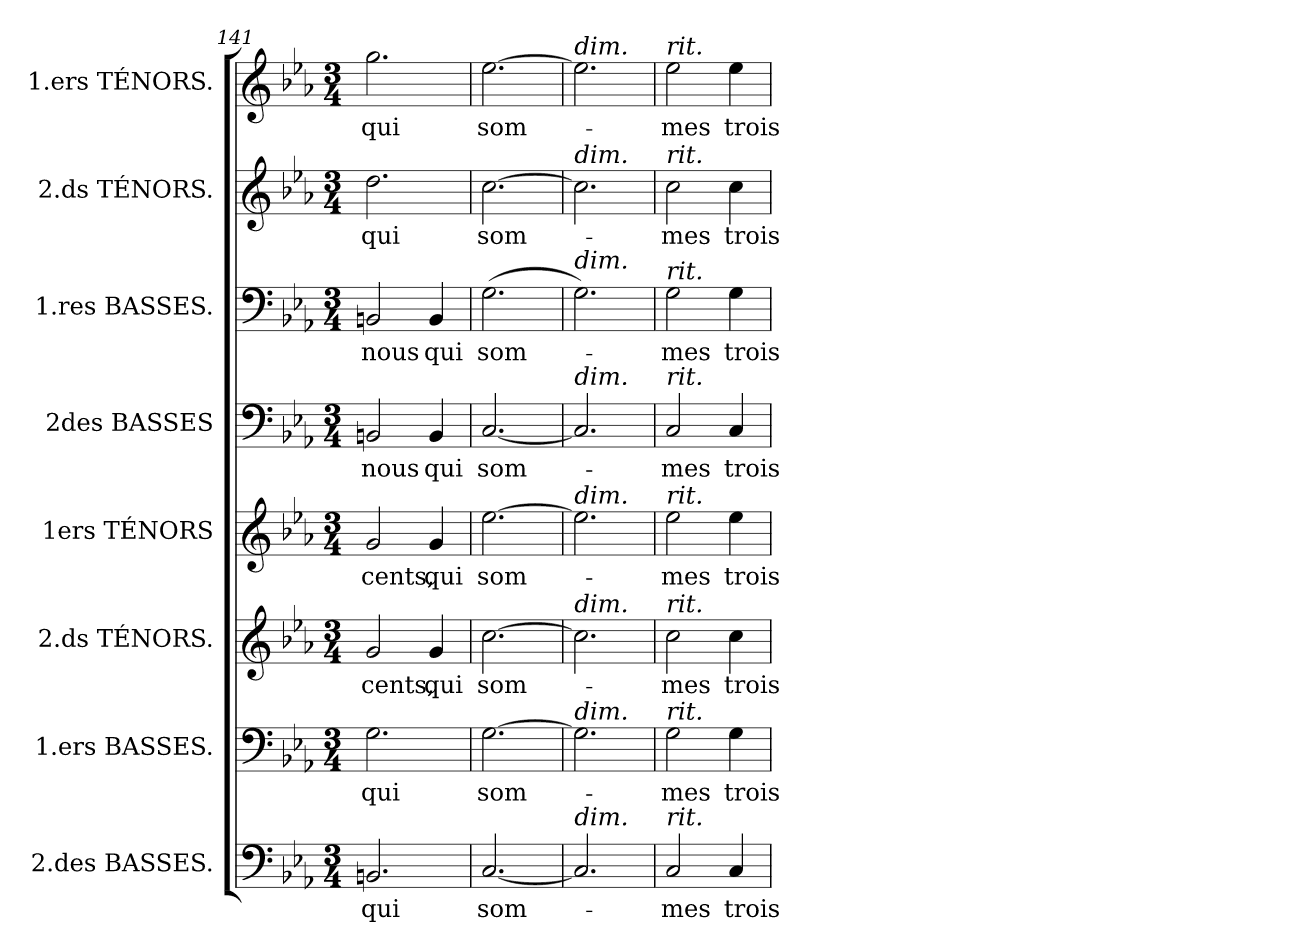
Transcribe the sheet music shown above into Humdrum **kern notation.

**kern	**text	**kern	**text	**kern	**text	**kern	**text	**kern	**text	**kern	**text	**kern	**text	**kern	**text
*part8	*part8	*part7	*part7	*part6	*part6	*part5	*part5	*part4	*part4	*part3	*part3	*part2	*part2	*part1	*part1
*staff8	*staff8	*staff7	*staff7	*staff6	*staff6	*staff5	*staff5	*staff4	*staff4	*staff3	*staff3	*staff2	*staff2	*staff1	*staff1
*I"2.des BASSES.	*	*I"1.ers BASSES.	*	*I"2.ds TÉNORS.	*	*I"1ers TÉNORS	*	*I"2des BASSES	*	*I"1.res BASSES.	*	*I"2.ds TÉNORS.	*	*I"1.ers TÉNORS.	*
*clefF4	*	*clefF4	*	*clefG2	*	*clefG2	*	*clefF4	*	*clefF4	*	*clefG2	*	*clefG2	*
*k[b-e-a-]	*	*k[b-e-a-]	*	*k[b-e-a-]	*	*k[b-e-a-]	*	*k[b-e-a-]	*	*k[b-e-a-]	*	*k[b-e-a-]	*	*k[b-e-a-]	*
*E-:	*	*E-:	*	*E-:	*	*E-:	*	*E-:	*	*E-:	*	*E-:	*	*E-:	*
*M3/4	*	*M3/4	*	*M3/4	*	*M3/4	*	*M3/4	*	*M3/4	*	*M3/4	*	*M3/4	*
=141	=141	=141	=141	=141	=141	=141	=141	=141	=141	=141	=141	=141	=141	=141	=141
!	!LO:LY:b	!	!	!	!	!	!	!	!	!	!	!	!	!	!
!	!	!	!LO:LY:b	!	!	!	!	!	!	!	!	!	!	!	!
!	!	!	!	!	!LO:LY:b	!	!	!	!	!	!	!	!	!	!
!	!	!	!	!	!	!	!LO:LY:b	!	!	!	!	!	!	!	!
!	!	!	!	!	!	!	!	!	!LO:LY:b	!	!	!	!	!	!
!	!	!	!	!	!	!	!	!	!	!	!LO:LY:b	!	!	!	!
!	!	!	!	!	!	!	!	!	!	!	!	!	!LO:LY:b	!	!
!	!	!	!	!	!	!	!	!	!	!	!	!	!	!	!LO:LY:b
2.BBn/	qui	2.G\	qui	2g/	cents,	2g/	cents,	2BBn/	nous	2BBn/	nous	2.dd\	qui	2.gg\	qui
!	!	!	!	!	!LO:LY:b	!	!	!	!	!	!	!	!	!	!
!	!	!	!	!	!	!	!LO:LY:b	!	!	!	!	!	!	!	!
!	!	!	!	!	!	!	!	!	!LO:LY:b	!	!	!	!	!	!
!	!	!	!	!	!	!	!	!	!	!	!LO:LY:b	!	!	!	!
.	.	.	.	4g/	qui	4g/	qui	4BB/	qui	4BB/	qui	.	.	.	.
!!LO:LB:g=z
=142	=142	=142	=142	=142	=142	=142	=142	=142	=142	=142	=142	=142	=142	=142	=142
!	!LO:LY:b	!	!	!	!	!	!	!	!	!	!	!	!	!	!
!	!	!	!LO:LY:b	!	!	!	!	!	!	!	!	!	!	!	!
!	!	!	!	!	!LO:LY:b	!	!	!	!	!	!	!	!	!	!
!	!	!	!	!	!	!	!LO:LY:b	!	!	!	!	!	!	!	!
!	!	!	!	!	!	!	!	!	!LO:LY:b	!	!	!	!	!	!
!	!	!	!	!	!	!	!	!	!	!	!LO:LY:b	!	!	!	!
!	!	!	!	!	!	!	!	!	!	!	!	!	!LO:LY:b	!	!
!	!	!	!	!	!	!	!	!	!	!	!	!	!	!	!LO:LY:b
[<2.C/	-som-	[>2.G\	-som-	[>2.cc\	-som-	[>2.ee-\	-som-	[<2.C/	-som-	(>2.G\	-som-	[>2.cc\	-som-	[>2.ee-\	som-
=143	=143	=143	=143	=143	=143	=143	=143	=143	=143	=143	=143	=143	=143	=143	=143
!	!	!	!	!	!	!	!	!	!	!	!	!	!	!LO:TX:a:i:t=dim.	!
!	!	!	!	!	!	!	!	!	!	!	!	!LO:TX:a:i:t=dim.	!	!	!
!	!	!	!	!	!	!	!	!	!	!LO:TX:a:i:t=dim.	!	!	!	!	!
!	!	!	!	!	!	!	!	!LO:TX:a:i:t=dim.	!	!	!	!	!	!	!
!	!	!	!	!	!	!LO:TX:a:i:t=dim.	!	!	!	!	!	!	!	!	!
!	!	!	!	!LO:TX:a:i:t=dim.	!	!	!	!	!	!	!	!	!	!	!
!	!	!LO:TX:a:i:t=dim.	!	!	!	!	!	!	!	!	!	!	!	!	!
!LO:TX:a:i:t=dim.	!	!	!	!	!	!	!	!	!	!	!	!	!	!	!
2.C/]	.	2.G\]	.	2.cc\]	.	2.ee-\]	.	2.C/]	.	2.G\)	.	2.cc\]	.	2.ee-\]	.
=144	=144	=144	=144	=144	=144	=144	=144	=144	=144	=144	=144	=144	=144	=144	=144
!	!LO:LY:b	!	!	!	!	!	!	!	!	!	!	!	!	!	!
!	!	!	!LO:LY:b	!	!	!	!	!	!	!	!	!	!	!	!
!	!	!	!	!	!LO:LY:b	!	!	!	!	!	!	!	!	!	!
!	!	!	!	!	!	!	!LO:LY:b	!	!	!	!	!	!	!	!
!	!	!	!	!	!	!	!	!	!LO:LY:b	!	!	!	!	!	!
!	!	!	!	!	!	!	!	!	!	!	!LO:LY:b	!	!	!	!
!	!	!	!	!	!	!	!	!	!	!	!	!	!LO:LY:b	!	!
!	!	!	!	!	!	!	!	!	!	!	!	!	!	!LO:TX:a:i:t=rit.	!
!	!	!	!	!	!	!	!	!	!	!	!	!LO:TX:a:i:t=rit.	!	!	!
!	!	!	!	!	!	!	!	!	!	!LO:TX:a:i:t=rit.	!	!	!	!	!
!	!	!	!	!	!	!	!	!LO:TX:a:i:t=rit.	!	!	!	!	!	!	!
!	!	!	!	!	!	!LO:TX:a:i:t=rit.	!	!	!	!	!	!	!	!	!
!	!	!	!	!LO:TX:a:i:t=rit.	!	!	!	!	!	!	!	!	!	!	!
!	!	!LO:TX:a:i:t=rit.	!	!	!	!	!	!	!	!	!	!	!	!	!
!LO:TX:a:i:t=rit.	!	!	!	!	!	!	!	!	!	!	!	!	!	!	!
!	!	!	!	!	!	!	!	!	!	!	!	!	!	!	!LO:LY:b
2C/	-mes	2G\	-mes	2cc\	-mes	2ee-\	-mes	2C/	-mes	2G\	-mes	2cc\	-mes	2ee-\	-mes
!	!LO:LY:b	!	!	!	!	!	!	!	!	!	!	!	!	!	!
!	!	!	!LO:LY:b	!	!	!	!	!	!	!	!	!	!	!	!
!	!	!	!	!	!LO:LY:b	!	!	!	!	!	!	!	!	!	!
!	!	!	!	!	!	!	!LO:LY:b	!	!	!	!	!	!	!	!
!	!	!	!	!	!	!	!	!	!LO:LY:b	!	!	!	!	!	!
!	!	!	!	!	!	!	!	!	!	!	!LO:LY:b	!	!	!	!
!	!	!	!	!	!	!	!	!	!	!	!	!	!LO:LY:b	!	!
!	!	!	!	!	!	!	!	!	!	!	!	!	!	!	!LO:LY:b
4C/	trois	4G\	trois	4cc\	trois	4ee-\	trois	4C/	trois	4G\	trois	4cc\	trois	4ee-\	trois
=	=	=	=	=	=	=	=	=	=	=	=	=	=	=	=
*-	*-	*-	*-	*-	*-	*-	*-	*-	*-	*-	*-	*-	*-	*-	*-
